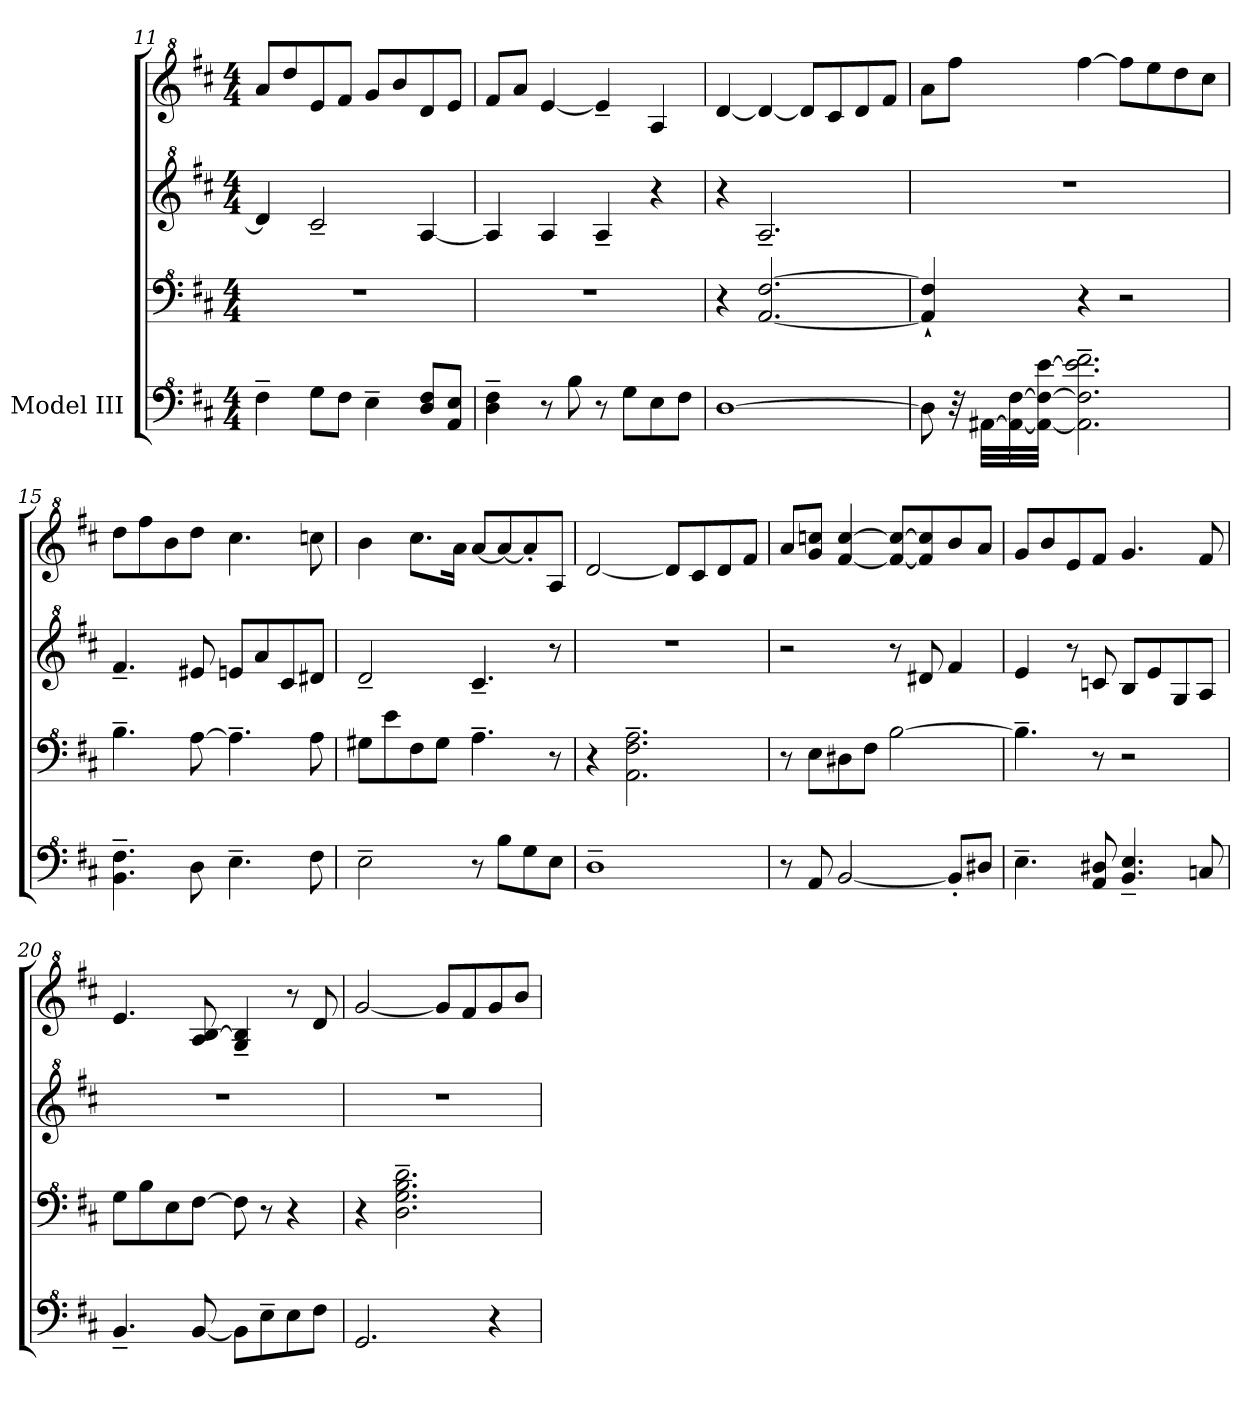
**kern	**kern	**kern	**kern
*part1	*part1	*part1	*part1
*staff4	*staff3	*staff2	*staff1
*I"Model III	*	*	*
*clefF^4	*clefF^4	*clefG^2	*clefG^2
*k[f#c#]	*k[f#c#]	*k[f#c#]	*k[f#c#]
*M4/4	*M4/4	*M4/4	*M4/4
*MM63	*MM63	*MM63	*MM63
=11	=11	=11	=11
4f#~\	1r	4dd/]	8aa/L
.	.	.	8ddd/
8g\L	.	2cc#~/	8ee/
8f#\J	.	.	8ff#/J
4e~\	.	.	8gg/L
.	.	.	8bb/
*	*	*	*MM60
8d/ 8f#/L	.	[4a/	8dd/
8A/ 8e/J	.	.	8ee/J
=12	=12	=12	=12
*	*	*	*MM58
4d\~ 4f#\~	1r	4a/]	8ff#/L
.	.	.	8aa/J
*	*	*	*MM56
8r	.	4a/	[4ee/
8b\	.	.	.
*	*	*	*MM54
8r	.	4a~/	4ee~/]
8g\L	.	.	.
*	*	*	*MM52
8e\	.	4r	4a/
8f#\J	.	.	.
=13	=13	=13	=13
[1d	4r	4r	[4dd/
*	*	*	*MM60
.	[2.A/ [2.f#/	2.a~/	4dd/_
.	.	.	8dd/L]
.	.	.	8cc#/
.	.	.	8dd/
.	.	.	8ff#/J
!!LO:LB:g=z
=14	=14	=14	=14
*	*	*	*MM50
8d\]	4A/]` 4f#/]`	1r	8aa\L
32r	.	.	8fff#\J
[32A#X\LLL	.	.	.
32A#\_ [32f#\	.	.	.
32A#\_ 32f#\_ [32ee\JJJ	.	.	.
2.A#\]~ 2.f#\]~ 2.ee\]~ 2.ff#\~	4r	.	[4fff#\
*	*	*	*MM60
.	2r	.	8fff#\L]
.	.	.	8eee\
.	.	.	8ddd\
.	.	.	8ccc#\J
=15	=15	=15	=15
*	*	*	*MM63
4.B\~ 4.f#\~	4.b~\	4.ff#~/	8ddd\L
.	.	.	8fff#\
.	.	.	8bb\
8d\	[8a\	8ee#X/	8ddd\J
4.e~\	4.a~\]	8een/L	4.ccc#\
.	.	8aa/	.
.	.	8cc#/	.
8f#\	8a\	8dd#X/J	8cccn\
=16	=16	=16	=16
*	*	*	*MM58
2e~\	8g#X\L	2dd~/	4bb\
.	8ee\	.	.
*	*	*	*MM56
.	8f#\	.	8.ccc#\L
.	8g#\J	.	.
.	.	.	16aa\Jk
*	*	*	*MM54
8r	4.a~\	4.cc#~/	[8aa/L
*	*	*	*MM52
8b\L	.	.	8aa/_
*	*	*	*MM50
8g\	.	.	8aa'/]
*	*	*	*MM44
8e\J	8r	8r	8a/J
=17	=17	=17	=17
*	*	*	*MM60
1d~	4r	1r	[2dd/
.	2.A\~ 2.f#\~ 2.a\~	.	.
.	.	.	8dd/L]
.	.	.	8cc#/
.	.	.	8dd/
.	.	.	8ff#/J
!!LO:LB:g=z
=18	=18	=18	=18
8r	8r	2r	8aa/L
8A/	8e\L	.	8gg/ 8cccn/J
*	*	*	*MM62
[2B/	8d#X\	.	[4ff#/ [4ccc/
.	8f#\J	.	.
*	*	*	*MM64
.	[2b\	8r	8ff#/_ 8ccc/_L
.	.	8dd#X/	8ff#/] 8ccc/]
*	*	*	*MM66
8B'/L]	.	4ff#/	8bb/
8d#X/J	.	.	8aa/J
=19	=19	=19	=19
4.e~\	4.b~\]	4ee/	8gg/L
.	.	.	8bb/
.	.	8r	8ee/
8A/ 8d#X/	8r	8ccn/	8ff#/J
4.B/~ 4.e/~	2r	8b/L	4.gg/
.	.	8ee/	.
.	.	8g/	.
8cn/	.	8a/J	8ff#/
=20	=20	=20	=20
4.B~/	8g\L	1r	4.ee/
.	8b\	.	.
.	8e\	.	.
[8B/	[8f#\J	.	8a/ [8b/
8B\L]	8f#\]	.	4g/~ 4b/]~
8e~\	8r	.	.
*	*	*	*MM60
8e\	4r	.	8r
8f#\J	.	.	8dd/
=21	=21	=21	=21
2.G/	4r	1r	[2gg/
.	2.d\~ 2.g\~ 2.b\~ 2.dd\~	.	.
.	.	.	8gg/L]
.	.	.	8ff#/
4r	.	.	8gg/
.	.	.	8bb/J
=	=	=	=
*-	*-	*-	*-
